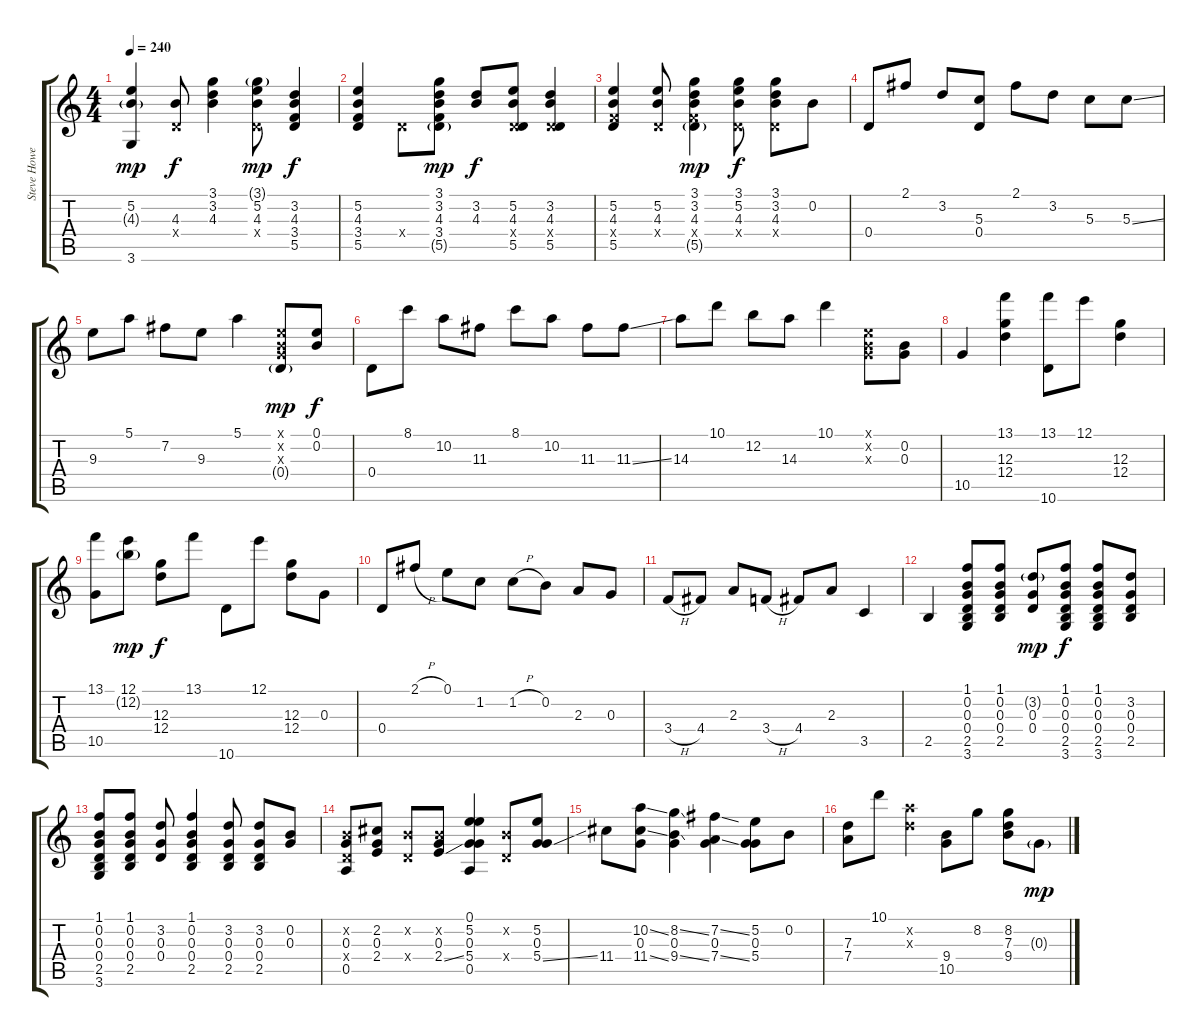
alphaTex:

\track ("Steve Howe (Martin 00-18)" "Steve Howe") {instrument acousticguitarsteel}
\staff {score tabs}
\tuning (E4 B3 G3 D3 A2 E2) {hide}
\ts (4 4)
\tempo 240
\clef g2
\ks c
(5.2 4.3{g} 3.6).4{dy mp} (4.3 0.4{x}).8{dy f} (3.1 3.2 4.3).4 (3.1{g} 5.2 4.3 0.4{x}).8{dy mp} (3.2 4.3 3.4 5.5).4{dy f} |
(5.2 4.3 3.4 5.5).4 0.4{x}.8 (3.1 3.2 4.3 3.4 5.5{g}).8{dy mp} (3.2 4.3).8{dy f} (5.2 4.3 0.4{x} 5.5).8 (3.2 4.3 0.4{x} 5.5).4 |
(5.2 4.3 3.4{x} 5.5).4 (5.2 4.3 0.4{x}).8 (3.1 3.2 4.3 3.4{x} 5.5{g}).4{dy mp} (3.1 5.2 4.3 0.4{x}).8{dy f} (3.1 3.2 4.3 0.4{x}).8 0.2.8 |
0.4.8 2.1.8 3.2.8 (5.3 0.4).8 2.1.8 3.2.8 5.3.8 5.3{ss}.8 |
9.3.8 5.1.8 7.2.8 9.3.8 5.1.4 (0.1{x} 0.2{x} 0.3{x} 0.4{g}).8{dy mp} (0.1 0.2).8{dy f} |
0.4.8 8.1.8 10.2.8 11.3.8 8.1.8 10.2.8 11.3.8 11.3{ss}.8 |
14.3.8 10.1.8 12.2.8 14.3.8 10.1.4 (0.1{x} 0.2{x} 0.3{x}).8 (0.2 0.3).8 |
10.5.4 (13.1 12.3 12.4).4 (13.1 10.6).8 12.1.8 (12.3 12.4).4 |
(13.1 10.5).8 (12.1 12.2{g}).8{dy mp} (12.3 12.4).8{dy f} 13.1.8 10.6.8 12.1.8 (12.3 12.4).8 0.3.8 |
0.4.8 2.1{h}.8 0.1.8 1.2.8 1.2{h}.8 0.2.8 2.3.8 0.3.8 |
3.4{h}.8 4.4.8 2.3.8 3.4{h}.8 4.4.8 2.3.8 3.5.4 |
2.5.4 (1.1 0.2 0.3 0.4 2.5 3.6).8 (1.1 0.2 0.3 0.4 2.5).8 (3.2{g} 0.3 0.4).8{dy mp} (1.1 0.2 0.3 0.4 2.5 3.6).8{dy f} (1.1 0.2 0.3 0.4 2.5 3.6).8 (3.2 0.3 0.4 2.5).8 |
(1.1 0.2 0.3 0.4 2.5 3.6).8 (1.1 0.2 0.3 0.4 2.5).8 (3.2 0.3 0.4).8 (1.1 0.2 0.3 0.4 2.5).4 (3.2 0.3 0.4 2.5).8 (3.2 0.3 0.4 2.5).8 (0.2 0.3).8 |
(0.2{x} 0.3 0.4{x} 0.5).8 (2.2 0.3 2.4).8 (0.2{x} 0.4{x}).8 (0.2{x} 0.3 2.4{ss}).8 (0.1 5.2 0.3 5.4 0.5).4 (0.2{x} 0.4{x}).8 (5.2 0.3 5.4{ss}).8 |
11.4.8 (10.2{ss} 0.3 11.4{ss}).8 (8.2{ss} 0.3 9.4{ss}).4 (7.2{ss} 0.3 7.4{ss}).4 (5.2 0.3 5.4).8 0.2.8 |
(7.3 7.4).8 10.1.8 (10.2{x} 7.3{x}).4 (9.4 10.5).8 8.2.8 (8.2 7.3 9.4).8 0.3{g}.8{dy mp}
